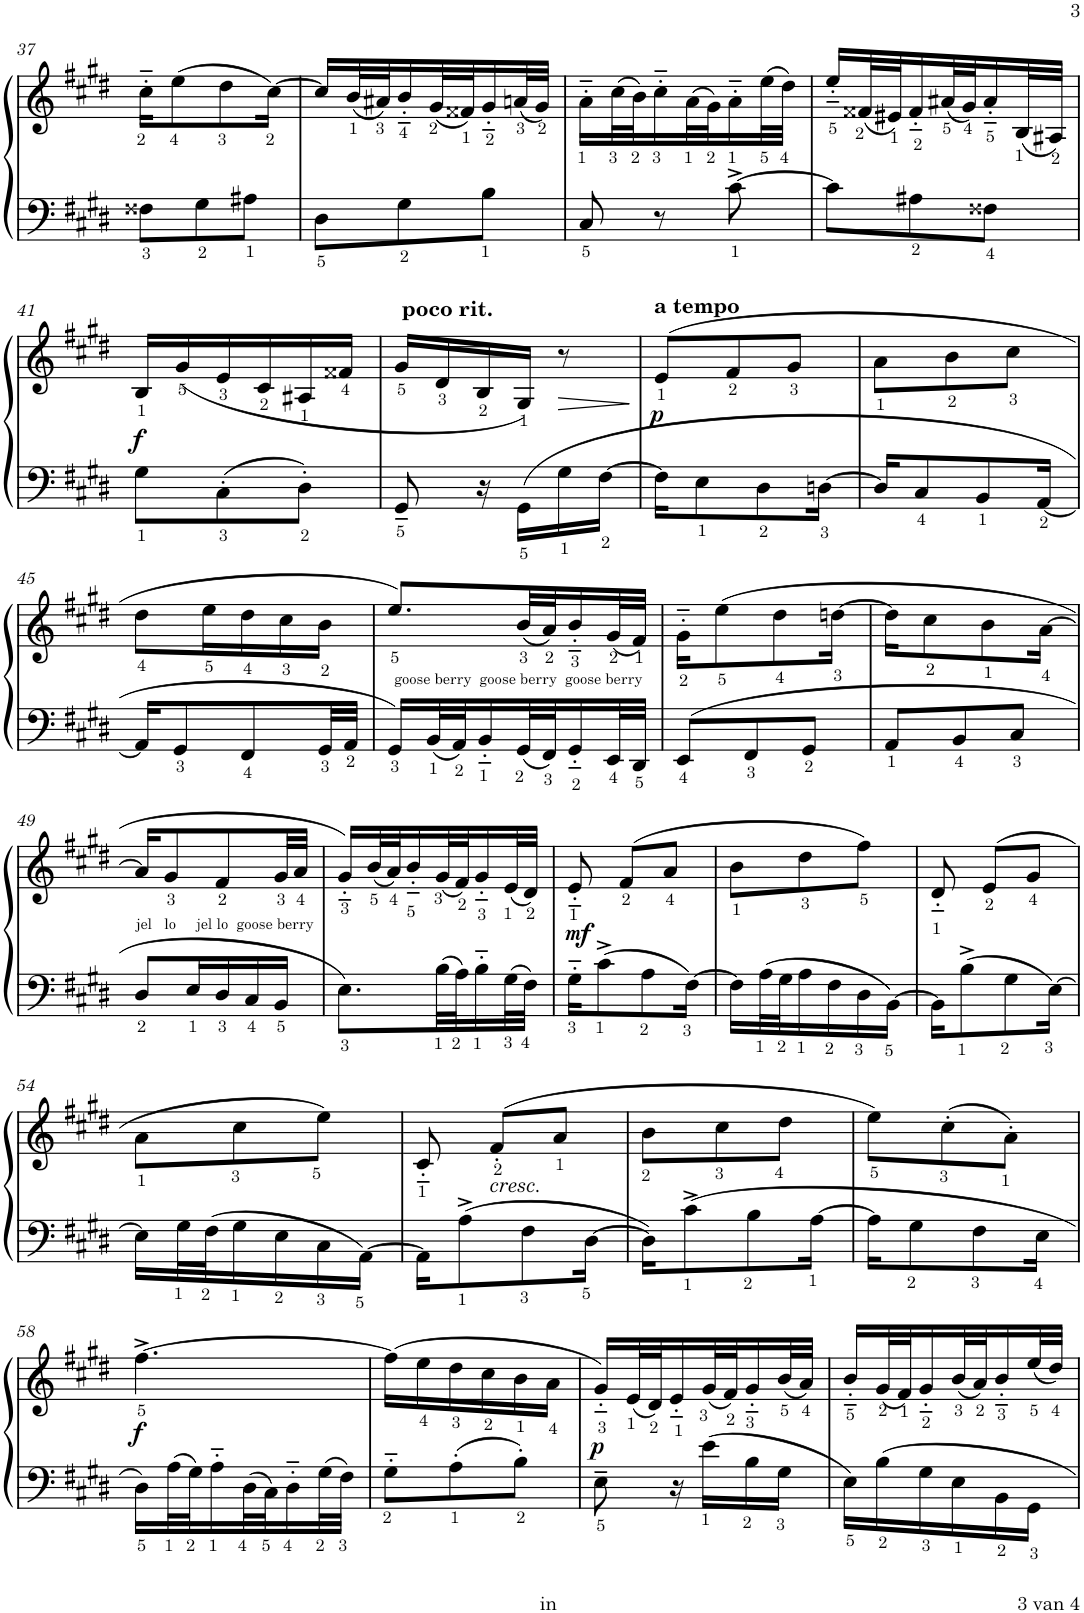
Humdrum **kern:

**kern	**kern	**dynam
*part1	*part1	*part1
*staff2	*staff1	*staff1/2
*I"Piano solo	*	*
*I'Pno. solo	*	*
!!LO:PB:g=z
*clefF4	*clefG2	*
*k[f#c#g#d#]	*k[f#c#g#d#]	*
*M3/8	*M3/8	*
=37	=37	=37
8F##X\L	16cc#<'~\KL	.
.	(8ee<\	.
8G#\	.	.
.	8dd#<\	.
8A#X\J	.	.
.	[16cc#<\Jk)	.
=38	=38	=38
8D#\L	16cc#/LL]	.
.	(32b</L	.
.	32a#X</J)	.
8G#\	16b<'~/	.
.	(32g#</L	.
.	32f##X</J)	.
8B\J	16g#<'~/	.
.	(32an</L	.
.	32g#</JJJ)	.
=39	=39	=39
8C#/	16a<'~\LL	.
.	(32cc#<\L	.
.	32b<\J)	.
8r	16cc#<'~\	.
.	(32a<\L	.
.	32g#<\J)	.
[8c#^\	16a<'~\	.
.	(32ee<\L	.
.	32dd#<\JJJ)	.
=40	=40	=40
8c#\L]	16ee<'~/LL	.
.	(32f##X</L	.
.	32e#X</J)	.
8A#X\	16f##<'~/	.
.	(32a#X</L	.
.	32g#</J)	.
8F##X\J	16a#<'~/	.
.	(32B</L	.
.	32A#X</JJJ)	.
!!LO:LB:g=z
=41	=41	=41
!	!	!LO:DY:b
8G#\L	16B</LL	f
.	(<16g#</	.
8C#'\	16e</	.
.	16c#</	.
8D#'\J	16A#X</	.
.	16f##X</JJ	.
=42	=42	=42
!	!LO:TX:a:B:t=poco rit.	!
8GG#~/	16g#</LL	.
.	16d#</	.
16r	16B</	.
16GG#\LL	16G#</JJ)	.
!	!	!LO:HP:b
16G#\	8r	>
[16F#\JJ	.	.
.	.	]
=43	=43	=43
!	!LO:TX:a:B:t=a tempo	!
!	!	!LO:DY:b
16F#\KL]	(8e</L	p
8E\	.	.
.	8f#</	.
8D#\	.	.
.	8g#</J	.
[16Dn\Jk	.	.
=44	=44	=44
16D/KL]	8a<\L	.
8C#/	.	.
.	8b<\	.
8BB/	.	.
.	8cc#<\J	.
[16AA/Jk	.	.
!!LO:LB:g=z
=45	=45	=45
16AA/KL]	8dd#<\L	.
8GG#/	.	.
.	16ee<\L	.
8FF#/	16dd#<\	.
.	16cc#<\	.
32GG#/LL	16b<\JJ	.
32AA/JJJ	.	.
=46	=46	=46
!LO:TX:a:t=goose berry  goose berry  goose berry	!	!
16GG#/LL	8.ee</L)	.
32BB/L	.	.
32AA/J	.	.
16BB'~/	.	.
32GG#/L	(32b</LL	.
32FF#/J	32a</J)	.
16GG#'~/	16b<'~/	.
32EE/L	(32g#</L	.
32DD#/JJJ	32f#</JJJ)	.
=47	=47	=47
8EE/L	16g#<'~\KL	.
.	(8ee<\	.
8FF#/	.	.
.	8dd#<\	.
8GG#/J	.	.
.	[16ddn<\Jk	.
=48	=48	=48
8AA/L	16dd\KL]	.
.	8cc#<\	.
8BB/	.	.
.	8b<\	.
8C#/J	.	.
.	[16a<\Jk	.
!!LO:LB:g=z
=49	=49	=49
!LO:TX:a:t=jel   lo     jel lo  goose berry	!	!
8D#/L	16a/KL]	.
.	8g#</	.
16E/L	.	.
16D#/	8f#</	.
16C#/	.	.
16BB/JJ	32g#</LL	.
.	32a</JJJ	.
=50	=50	=50
8.E\L	16g#<'~/LL)	.
.	(32b</L	.
.	32a</J)	.
.	16b<'~/	.
32B\LL	(32g#</L	.
32A\J	32f#</J)	.
16B'~\	16g#<'~/	.
32G#\L	(32e</L	.
32F#\JJJ	32d#</JJJ)	.
=51	=51	=51
!	!	!LO:DY:b
16G#'~\KL	8e<'~/	mf
8c#^\	.	.
.	(>8f#</L	.
8A\	.	.
.	8a</J	.
[16F#\Jk	.	.
=52	=52	=52
16F#\LL]	8b<\L	.
32A\L	.	.
32G#\J	.	.
16A\	8dd#<\	.
16F#\	.	.
16D#\	8ff#<\J)	.
[16BB\JJ	.	.
=53	=53	=53
16BB\KL]	8d#<'~/	.
8B^\	.	.
.	(8e</L	.
8G#\	.	.
.	8g#</J	.
[16E\Jk	.	.
!!LO:LB:g=z
=54	=54	=54
16E\LL]	8a<\L	.
32G#\L	.	.
32F#\J	.	.
16G#\	8cc#<\	.
16E\	.	.
16C#\	8ee<\J)	.
[16AA\JJ	.	.
=55	=55	=55
16AA\KL]	8c#<'~/	.
8A^\	.	.
!	!LO:TX:b:i:t=cresc.	!
.	(8f#<'/L	.
8F#\	.	.
.	8a</J	.
[16D#\Jk	.	.
=56	=56	=56
16D#\KL]	8b<\L	.
8c#^\	.	.
.	8cc#<\	.
8B\	.	.
.	8dd#<\J	.
[16A\Jk	.	.
=57	=57	=57
16A\KL]	8ee<\L)	.
8G#\	.	.
.	(8cc#<'\	.
8F#\	.	.
.	8a<'\J)	.
16E\Jk	.	.
!!LO:LB:g=z
=58	=58	=58
!	!	!LO:DY:b
16D#\LL	[4.ff#<^\	f
32A\L	.	.
32G#\J	.	.
16A'~\	.	.
32D#\L	.	.
32C#\J	.	.
16D#'~\	.	.
32G#\L	.	.
32F#\JJJ	.	.
=59	=59	=59
8G#'~\L	(16ff#\LL]	.
.	16ee<\	.
8A'\	16dd#<\	.
.	16cc#<\	.
8B'\J	16b<\	.
.	16a<\JJ	.
=60	=60	=60
!	!	!LO:DY:b
8E~\	16g#<'~/LL)	p
.	(32e</L	.
.	32d#</J)	.
16r	16e<'~/	.
16e\LL	(32g#</L	.
.	32f#</J)	.
16B\	16g#<'~/	.
16G#\JJ	(32b</L	.
.	32a</JJJ)	.
=61	=61	=61
16E\LL	16b<'~/LL	.
16B\	(32g#</L	.
.	32f#</J)	.
16G#\	16g#<'~/	.
16E\	(32b</L	.
.	32a</J)	.
16BB\	16b<'~/	.
16GG#\JJ	(32ee</L	.
.	32dd#</JJJ)	.
=	=	=
*-	*-	*-
